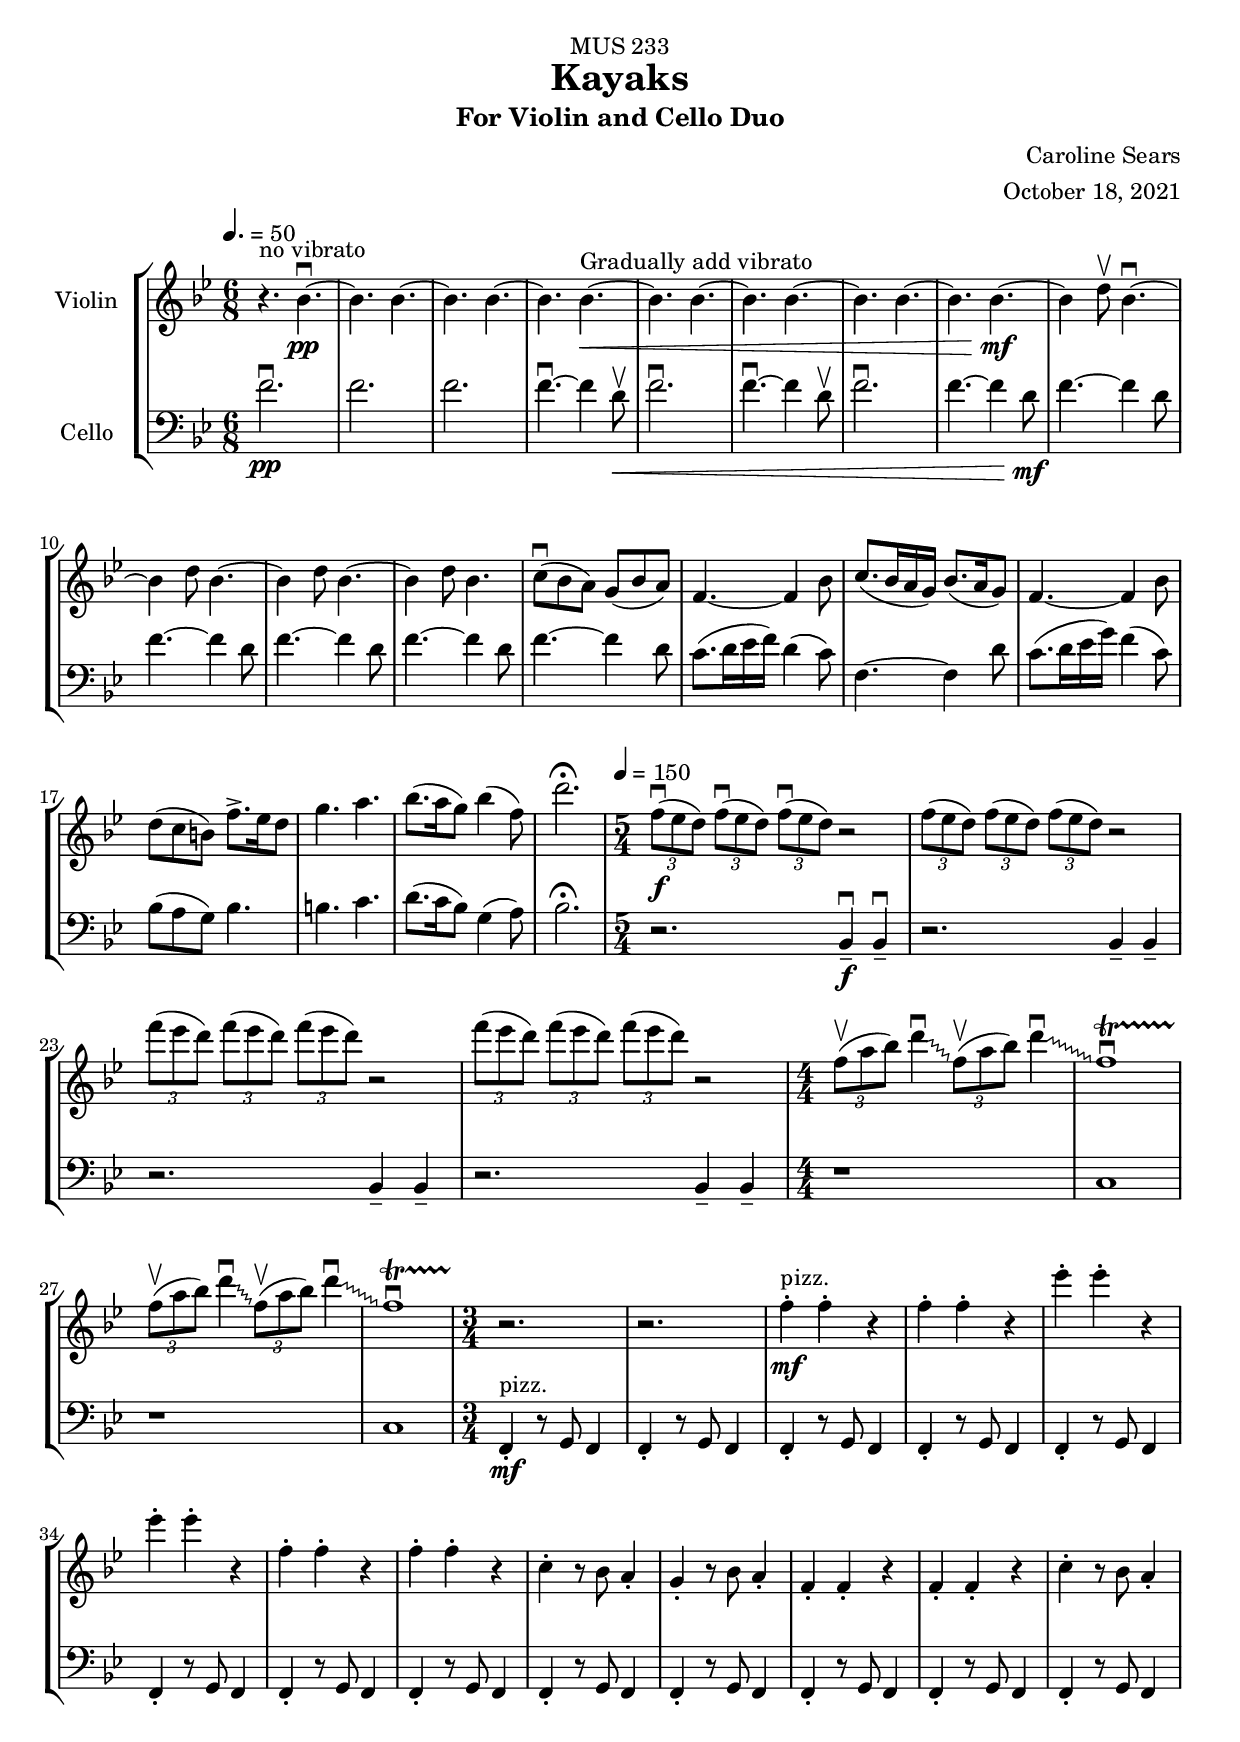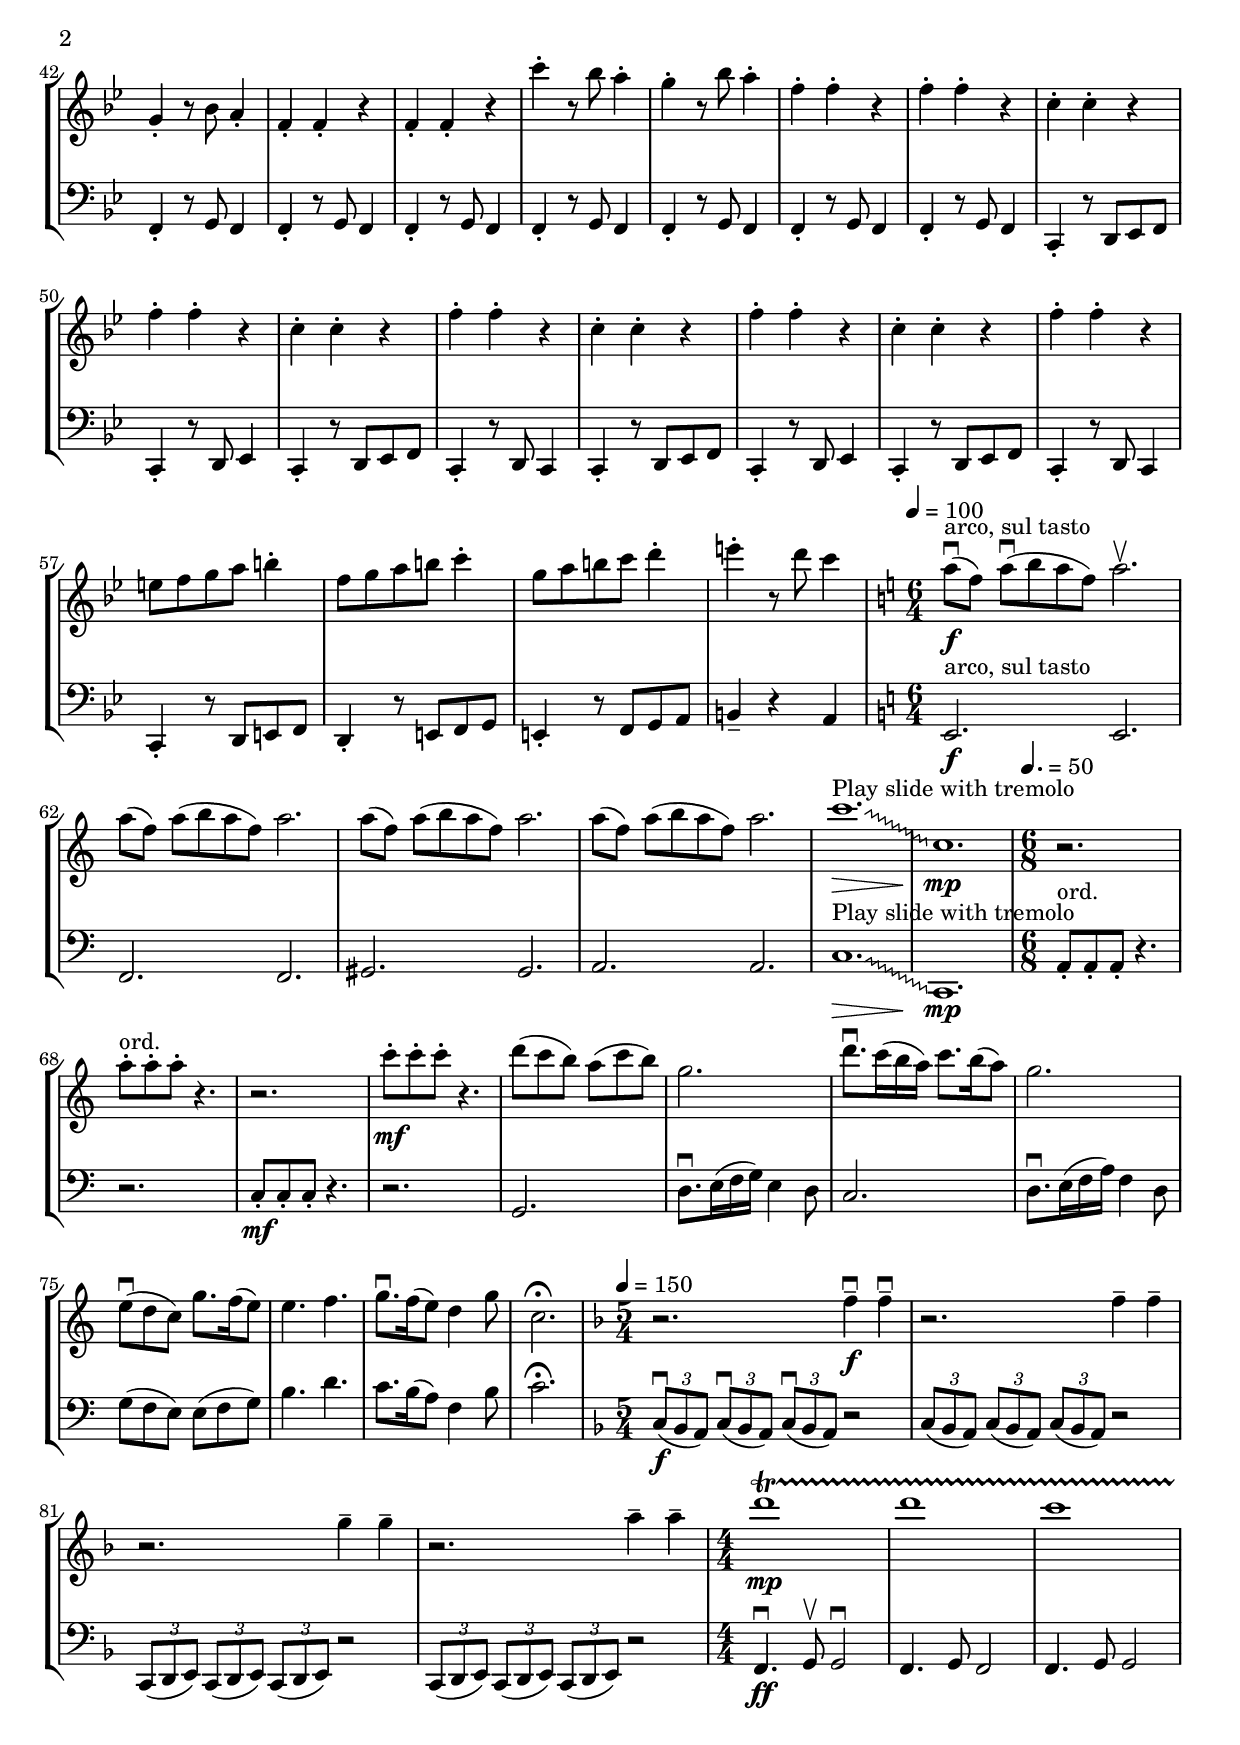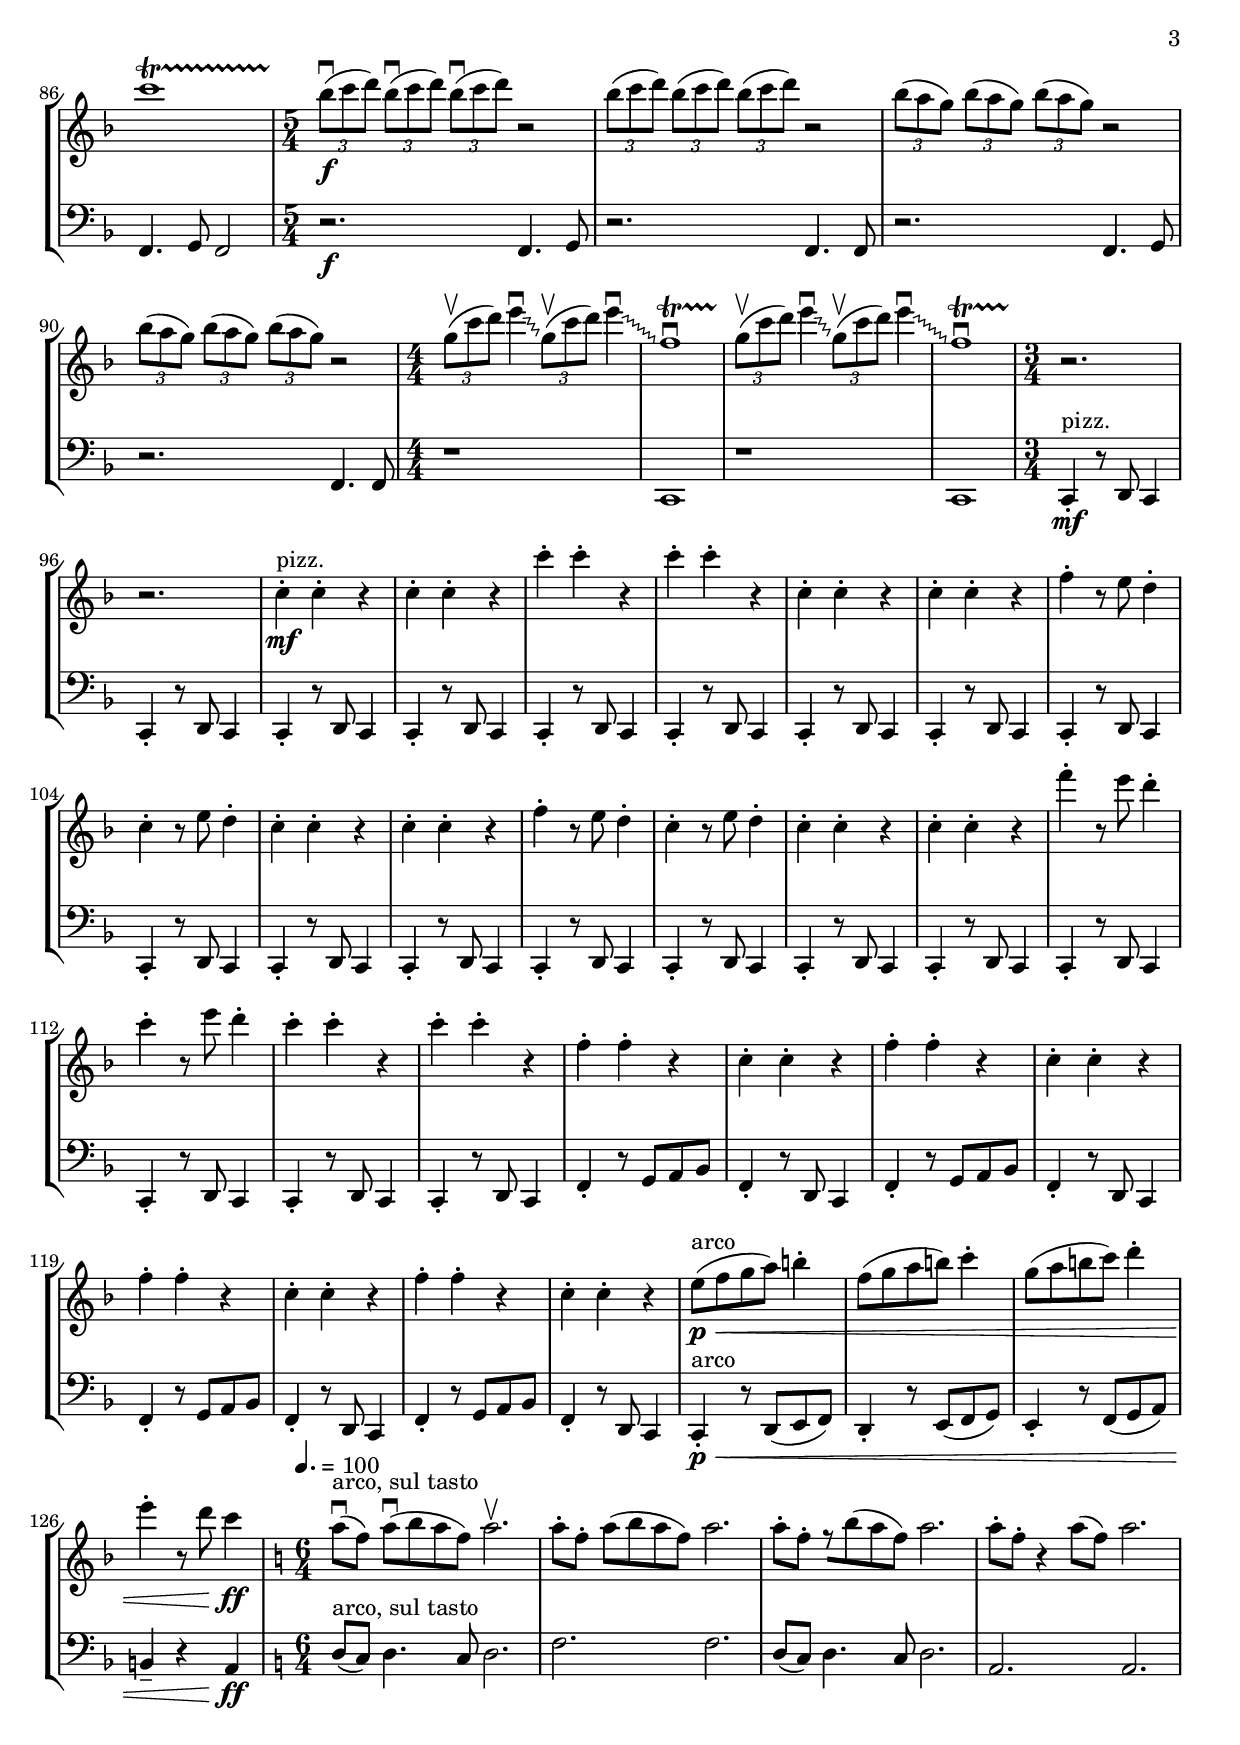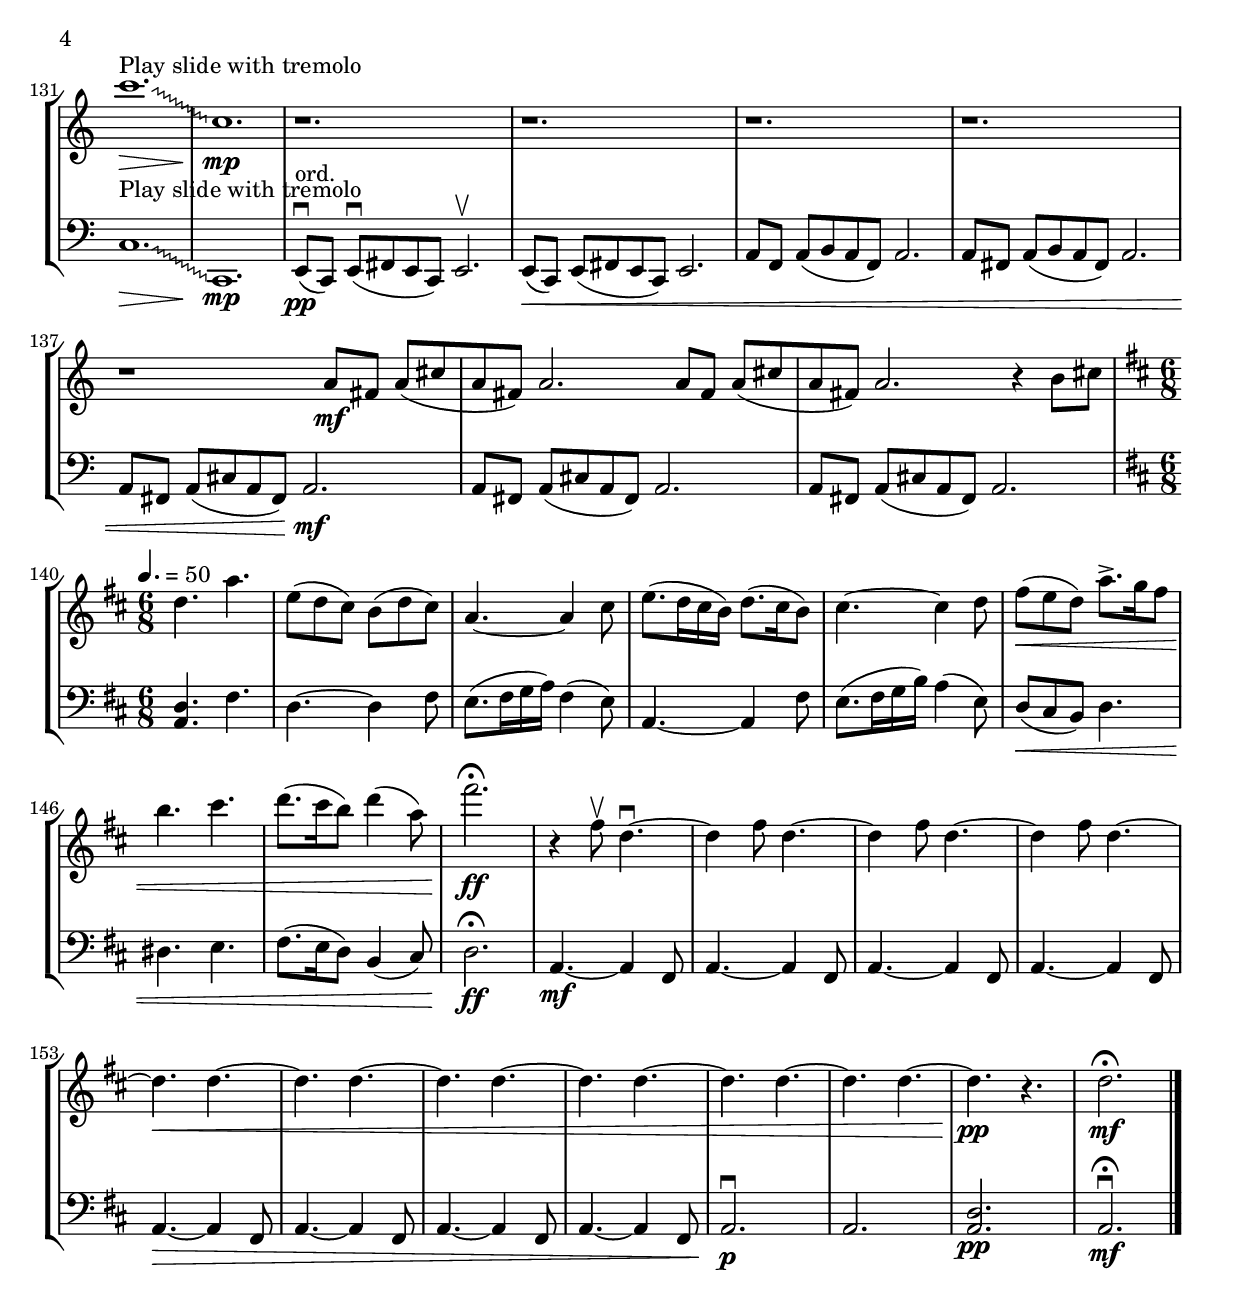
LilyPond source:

\header {
    title = "Kayaks"
    subtitle = "For Violin and Cello Duo"
    dedication = "MUS 233"
    composer = "Caroline Sears"
    arranger = "October 18, 2021"

      % The following fields are centered at the bottom
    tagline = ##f


} %make this composition feel like a journey
\score {
% violin code
  \new StaffGroup <<
    \new Staff \with { instrumentName = "Violin" }
      \relative c'' {
      %A section
      \time 6/8
      \key bes \major
      \tempo 4. = 50 
      %bars1-8
       r4.^\markup "no vibrato" bes4.\downbow~\pp| bes4. bes4.~| bes4. bes~| bes bes~\<^\markup "Gradually add vibrato"|
       bes4. bes4.~| bes4. bes~| bes4. bes4.~| bes bes~\!\mf |
       %bars 9-16
       bes4 d8\upbow bes4.\downbow~|bes4 d8 bes4.~|bes4 d8 bes4.~ |bes4 d8 bes4.|
       c8\downbow (bes a) g (bes a) | f4.~f4 bes8| c8. (bes16 a g) bes8. (a16 g8) | f4.~f4 bes8|
       %bars 17-20
       d8 (c b) f'8.\accent ees16 d8 | g4. a4. | bes8. (a16 g8) bes4 (f8) | d'2.\fermata
      %%%%%%%%%%%%%%%%%%%%%%%%%%%%%
      %B Section
      \tempo 4 = 150
      \time 5/4
      %bars 21-24
      \tuplet 3/2 {f,8\downbow\f (ees d)} \tuplet 3/2 {f\downbow (ees d)}  \tuplet 3/2 {f\downbow (ees d)} r2 |
      \tuplet 3/2 {f8 (ees d)} \tuplet 3/2 {f (ees d)}  \tuplet 3/2 {f (ees d)} r2 |
      \tuplet 3/2 {f'8 (ees d)} \tuplet 3/2 {f (ees d)}  \tuplet 3/2 {f (ees d)} r2 |
      \tuplet 3/2 {f8 (ees d)} \tuplet 3/2 {f (ees d)}  \tuplet 3/2 {f (ees d)} r2 |
      % bars 25-28
      \numericTimeSignature \time 4/4
      \override Glissando.style = #'zigzag
      \tuplet 3/2 {f,8\upbow (a bes)} d4\downbow\glissando \tuplet 3/2 {f,8\upbow (a bes)} d4\downbow\glissando 
      f,1\downbow\startTrillSpan|
      \tuplet 3/2 {f8\stopTrillSpan\upbow (a bes)} d4\downbow\glissando \tuplet 3/2 {f,8\upbow (a bes)} d4\downbow\glissando 
      f,1\downbow\startTrillSpan|
      %%%%%%%%%%%%%%%%%%%%%%%%%%%%%%%%
        % C Section
      %bars 29-32
      \time 3/4
      r2.\stopTrillSpan | r | f4^"pizz."\staccato\mf f\staccato r |f4\staccato f\staccato r |
      %bars 33-36
      ees'\staccato ees\staccato r| ees\staccato ees\staccato r| f,4\staccato f\staccato r |f4\staccato f\staccato r |
      %bars 37-40
      c\staccato r8 bes a4\staccato | g\staccato r8 bes a4\staccato |f4\staccato f\staccato r |f4\staccato f\staccato r |
      %bars 41-44
      c'\staccato r8 bes a4\staccato | g\staccato r8 bes a4\staccato |f4\staccato f\staccato r |f4\staccato f\staccato r |
      %bars 45-48
      c''\staccato r8 bes a4\staccato | g\staccato r8 bes a4\staccato |f4\staccato f\staccato r |f4\staccato f\staccato r |
      %bars 49-52
      c4\staccato c\staccato r |f4\staccato f\staccato r |c4\staccato c\staccato r |f4\staccato f\staccato r |
      %bars 49-52
      c4\staccato c\staccato r |f4\staccato f\staccato r |c4\staccato c\staccato r |f4\staccato f\staccato r |
      %bars 57-60
      e8 f g a b4\staccato |f8 g a b c4\staccato |g8 a b c d4\staccato | e4\staccato r8 d c4 |
      %%%%%%%%%%%%%%%%%%%%%%%%%%%%%%%%%
      %D Section
      \time 6/4
      \key a \minor
      \tempo 4 = 100
      %bars 61- 64
      a8^"arco, sul tasto"\downbow\f [(f)] a\downbow [(b a f)] a2.\upbow |a8 [(f)] a [(b a f)] a2. | 
      a8 [(f)] a [(b a f)] a2. |a8 [(f)] a [(b a f)] a2. |
      %bars 65-68
       c1.\glissando^\markup "Play slide with tremolo"\> | c,\!\mp |
       \time 6/8
       \tempo 4. = 50
        r2.| a'8\staccato^\markup "ord." a\staccato a\staccato r4. |
        r2. |c8\staccato\mf c\staccato c\staccato r4. |
      %bars 69-72
      d8 (c b) a (c b)| g2.| d'8.\downbow c16 (b a) c8. b16 (a8)| g2. | e8\downbow (d c) g'8. f16 (e8)| e4. f |g8.\downbow f16 (e8) d4 g8 |c,2.\fermata |
     %%%%%%%%%%%%%%%%%%%%%%%%%%%%%%%%%%%%%
      %B' Section 
      %bars 73-76
       \key f \major
       \time 5/4
       \tempo 4 =150
      r2. f4\tenuto\downbow\f f4\downbow\tenuto |r2. f4\tenuto f4\tenuto |
      r2. g4\tenuto g4\tenuto |r2. a4\tenuto a4\tenuto |
      %bars 77-80
      \time 4/4
      d1\startTrillSpan\mp | d1 | c1 | c1 |
      %bars 81-84
      \time 5/4
      \tuplet 3/2 {bes8\stopTrillSpan\downbow\f(c d)} \tuplet 3/2 {bes\downbow (c d)}  \tuplet 3/2 {bes\downbow (c d)} r2 |
      \tuplet 3/2 {bes8(c d)} \tuplet 3/2 {bes (c d)}  \tuplet 3/2 {bes (c d)} r2 |
      \tuplet 3/2 {bes8(a g)} \tuplet 3/2 {bes (a g)}  \tuplet 3/2 {bes (a g)} r2 |
      \tuplet 3/2 {bes8(a g)} \tuplet 3/2 {bes (a g)}  \tuplet 3/2 {bes (a g)} r2 |
      %bars 85-88
      \time 4/4
      \tuplet 3/2 {g8\upbow (c d)} e4\downbow\glissando \tuplet 3/2 {g,8\upbow (c d)} e4\downbow\glissando 
      f,1\downbow\startTrillSpan|
      \tuplet 3/2 {g8\stopTrillSpan\upbow (c d)} e4\downbow\glissando \tuplet 3/2 {g,8\upbow (c d)} e4\downbow\glissando 
      f,1\downbow\startTrillSpan|
      %%%%%%%%%%%%%%%%%%%%%%%%
      %C' Section
      \time 3/4
      %Bars 89-92
      r2.\stopTrillSpan | r | c4^"pizz."\staccato\mf c\staccato r |c4\staccato c\staccato r |
      %bars 93-96
      c'\staccato c\staccato r| c\staccato c\staccato r| c,4\staccato c\staccato r |c4\staccato c\staccato r |
      %bars 97-100
      f\staccato r8 e d4\staccato | c\staccato r8 e d4\staccato |c4\staccato c\staccato r |c4\staccato c\staccato r |
      %bars 101-104
      f\staccato r8 e d4\staccato | c\staccato r8 e d4\staccato |c4\staccato c\staccato r |c4\staccato c\staccato r |
      %bars 105-108
      f'\staccato r8 e d4\staccato | c\staccato r8 e d4\staccato |c4\staccato c\staccato r |c4\staccato c\staccato r |
      %bars 109-112
      f,4\staccato f\staccato r |c4\staccato c\staccato r |f4\staccato f\staccato r |c4\staccato c\staccato r |
      %bars 113-116
      f4\staccato f\staccato r |c4\staccato c\staccato r |f4\staccato f\staccato r |c4\staccato c\staccato r |
      %bars 117-120
      e8^"arco"\p\< (f g a) b4\staccato |f8 (g a b) c4\staccato |g8 (a b c) d4\staccato | e4\staccato r8 d c4\!\ff |
      %%%%%%%%%%%%%%%%%%%%%%%%%%
      %D' Section (climax)
      \time 6/4
      \key a \minor
      \tempo 4. = 100
      %bars 121-124
      a8^"arco, sul tasto"\downbow [(f)] a\downbow [(b a f)] a2.\upbow |
      a8\staccato [f\staccato] a [(b a f)] a2. | 
      a8\staccato [f\staccato] r [b (a f)] a2. |
      a8\staccato [f\staccato] r4  a8 (f) a2. |
      %bars 125-128
       c1.\glissando^\markup "Play slide with tremolo"\> | c,\!\mp | 
      %bars 129-132
      r1. |r |r |r |
      %bars 132-135
      r1 a8\mf [fis] a [(cis |
      a fis)] a2. a8 [fis] a [(cis |
       a fis)] a2. r4 b8 cis |
       \key d \major
       \time 6/8
       \tempo 4. = 50
       d4. a' |
       %bars 136-139
       e8 (d cis) b (d cis) |a4.~a4 cis8 | e8. (d16 cis b) d8. (cis16 b8) | cis4.~cis4 d8 |
       %bars 140-143
       fis8\< (e d) a'8.\accent g16 fis8 | b4. cis4. | d8. (cis16 b8) d4 (a8) | fis'2.\!\ff\fermata
      %%%%%%%%%%%%%%%%%
      %Outro
      %bars 144-147
      r4 fis,8\upbow d4.\downbow~|d4 fis8 d4.~ |d4 fis8 d4.~ |d4 fis8 d4.~ |
      %bars 148-151
      d4.\< d4.~| d4. d~|d4. d4.~| d4. d~|
      %bars 152-155
      d4. d4.~| d4. d~|d4.\!\pp r4.|d2.\mf\fermata \bar "|."
      }
    


%cello code
    \new Staff \with { instrumentName = "Cello" }
      \relative c' { 
      \clef "bass"
      %A section
      \time 6/8
      \key bes \major
      \tempo 4. = 50
      %bars 1-8
      f2.\downbow\pp |f |f |f4.\downbow~f4 d8\upbow\< |
      f2.\downbow|f4.\downbow~f4 d8\upbow |f2.\downbow|f4.~f4 d8\!\mf |
      %bars 9-16
      f4.~f4 d8 |f4.~f4 d8 |f4.~f4 d8 |f4.~f4 d8 |
      f4.~f4 d8 | c8. (d16 ees16 f) d4 (c8) |f,4.~f4 d'8 |c8. (d16 ees16 g) f4 (c8) |
      %bars 17-20
      bes8 (a g) bes4. | b4. c4. | d8. (c16 bes8) g4 (a8) |bes2.\fermata|
      %%%%%%%%%%%%%%%%%%%%%%%%%%%%%%%%%%
      %B section
      \tempo 4 = 150
      \time 5/4
      %bars 21-24
      r2. bes,4\tenuto\downbow\f bes4\downbow\tenuto |r2. bes4\tenuto bes4\tenuto |
      r2. bes4\tenuto bes4\tenuto |r2. bes4\tenuto bes4\tenuto |
      %bars 25-28
      \numericTimeSignature \time 4/4
      r1|c1|r1|c1
      %%%%%%%%%%%%%%%%%%%%%%%%%%%%%%%%%%%
      %C Section
      \time 3/4
      %bars 29-32
      f,4\staccato^"pizz."\mf r8 g f4 |f4\staccato r8 g f4 |f4\staccato r8 g f4 |f4\staccato r8 g f4 |
      %bars 33-36
      f4\staccato r8 g f4 |f4\staccato r8 g f4 |f4\staccato r8 g f4 |f4\staccato r8 g f4 |
      %bars 37-40
      f4\staccato r8 g f4 |f4\staccato r8 g f4 |f4\staccato r8 g f4 |f4\staccato r8 g f4 |
      %bars 41-44
      f4\staccato r8 g f4 |f4\staccato r8 g f4 |f4\staccato r8 g f4 |f4\staccato r8 g f4 |
      %bars 45-48
      f4\staccato r8 g f4 |f4\staccato r8 g f4 |f4\staccato r8 g f4 |f4\staccato r8 g f4 |
      %bars 49-52
      c4\staccato r8 d8 ees f|c4\staccato r8 d ees4 | c4\staccato r8 d8 ees f|c4\staccato r8 d c4 |
      %bars 53-56
      c4\staccato r8 d8 ees f|c4\staccato r8 d ees4 | c4\staccato r8 d8 ees f|c4\staccato r8 d c4 |   
      %bars 57-60
       c4\staccato r8 d8 e f| d4\staccato r8 e f g|  e4\staccato r8 f8 g a | b4\tenuto r4 a |
      %%%%%%%%%%%%%%%%%%%%%%%%%%%%%%%%%%
      %D Section (tense)
      \time 6/4
      \key a \minor
      \tempo 4 = 100
      %bars 61-64
      e2.^"arco, sul tasto"\f e2. | f2. f2. | gis2. gis2. | a a |
      %bars 65-68
      \override Glissando.style = #'zigzag
      c1.\glissando^\markup "Play slide with tremolo"\> | c,\!\mp |
      \time 6/8
      \tempo 4. = 50
       a'8\staccato^\markup "ord." a8\staccato a8\staccato r4.| r2. |
       c8\staccato\mf c8\staccato c8\staccato r4.| r2. |
       %bars 69-72
       g2. | d'8.\downbow e16 (f g) e4 d8 | c2. | d8.\downbow e16 (f a) f4 d8 | g8 (f e) e (f g)| b4. d | c8. b16 (a8) f4 b8 |c2.\fermata |
       %%%%%%%%%%%%%%%%%%%%
       %B' Section 
       %bars 73-76
       \key f \major
       \time 5/4
       \tempo 4 =150
       \tuplet 3/2 {c,8\downbow\f (bes a)} \tuplet 3/2 {c\downbow (bes a)}  \tuplet 3/2 {c\downbow (bes a)} r2 |
       \tuplet 3/2 {c8(bes a)} \tuplet 3/2 {c (bes a)}  \tuplet 3/2 {c (bes a)} r2 |
       \tuplet 3/2 {c,8 (d e)} \tuplet 3/2 {c (d e)}  \tuplet 3/2 {c (d e)} r2 |
       \tuplet 3/2 {c8 (d e)} \tuplet 3/2 {c (d e)}  \tuplet 3/2 {c(d e)} r2 |
      %bars 77-80
      \time 4/4
       f4.\downbow\ff g8\upbow g2\downbow | f4. g8 f2 | f4. g8 g2 | f4. g8 f2 |
       %bars 81-84
      \time 5/4
      r2.\f f4. g8 | r2. f4. f8 |r2. f4. g8 |r2. f4. f8 |
      %bars 85-88
      \time 4/4
      r1|c1|r1|c1
      %%%%%%%%%%%%%%%%%%%%%%%%
      %C' Section
      \time 3/4
      %Bars 89-92
      c4\staccato^"pizz."\mf r8 d c4 |c4\staccato r8 d c4 |c4\staccato r8 d c4 |c4\staccato r8 d c4 |
      %bars 93-96
      c4\staccato r8 d c4 |c4\staccato r8 d c4 |c4\staccato r8 d c4 |c4\staccato r8 d c4 |
      %bars 97-100
      c4\staccato r8 d c4 |c4\staccato r8 d c4 |c4\staccato r8 d c4 |c4\staccato r8 d c4 |
      %bars 101-104
      c4\staccato r8 d c4 |c4\staccato r8 d c4 |c4\staccato r8 d c4 |c4\staccato r8 d c4 |
      %bars 105-108
      c4\staccato r8 d c4 |c4\staccato r8 d c4 |c4\staccato r8 d c4 |c4\staccato r8 d c4 |
      %bars 109-112
      f4\staccato r8 g8 a bes|f4\staccato r8 d c4 | f4\staccato r8 g8 a bes|f4\staccato r8 d c4 |
      %bars 113-116
      f4\staccato r8 g8 a bes|f4\staccato r8 d c4 | f4\staccato r8 g8 a bes|f4\staccato r8 d c4 |  
      %bars 117-120
       c4\staccato^"arco"\p\< r8 d8 (e f)| d4\staccato r8 e (f g)|  e4\staccato r8 f8 (g a) | b4\tenuto r4 a\!\ff
       %%%%%%%%%%%%%%%%%%%%%%%%
      %D' Section (climax)
      \time 6/4
      \key a \minor
      \tempo 4. = 100
      %bars 121-124
      d8^"arco, sul tasto" (c) d4. c8 d2. | f2. f2. |d8(c) d4. c8 d2. | a a |
      %bars 125-128
      c1.\glissando^\markup "Play slide with tremolo"\> | c,\!\mp | 
      %bars 129-131
      e8^"ord."\downbow\pp [(c)] e\downbow [(fis e c)] e2.\upbow |
      e8\< [(c)] e[(fis e c)] e2. |
      a8 [f] a [(b a f)] a2. | 
      a8 [fis] a [(b a fis)] a2. | 
      %bars 132-135
      a8 [fis] a [(cis a fis)] a2.\!\mf | 
      a8 [fis] a [(cis a fis)] a2. | 
      a8 [fis] a [(cis a fis)] a2. | 
      \key d \major
      \time 6/8
      \tempo 4. = 50
      <d a>4. fis |
      %bars 136-139
      d4.~d4 fis8 | e8. (fis16 g16 a) fis4 (e8) |a,4.~a4 fis'8 |e8. (fis16 g16 b) a4 (e8) |
      %bars 140-143
      d8\< (cis b) d4. | dis4. e4. | fis8. (e16 d8) b4 (cis8) |d2.\!\ff\fermata|
      %%%%%%%%%%%%%%%%%
      %Outro
      %bars 144-147
      a4.\mf~a4 fis8 | a4.~a4 fis8 |a4.~a4 fis8 |a4.~a4 fis8 |
      %bars 148-151
      |a4.\>~a4 fis8| a4.~a4 fis8| a4.~a4 fis8| a4.~a4 fis8 |
      %bars 152-155
      a2.\downbow\p |a |<d a>\!\pp |a\mf\downbow\fermata \bar "|."
      }
  >>
  \layout { }
  \midi { }
}
